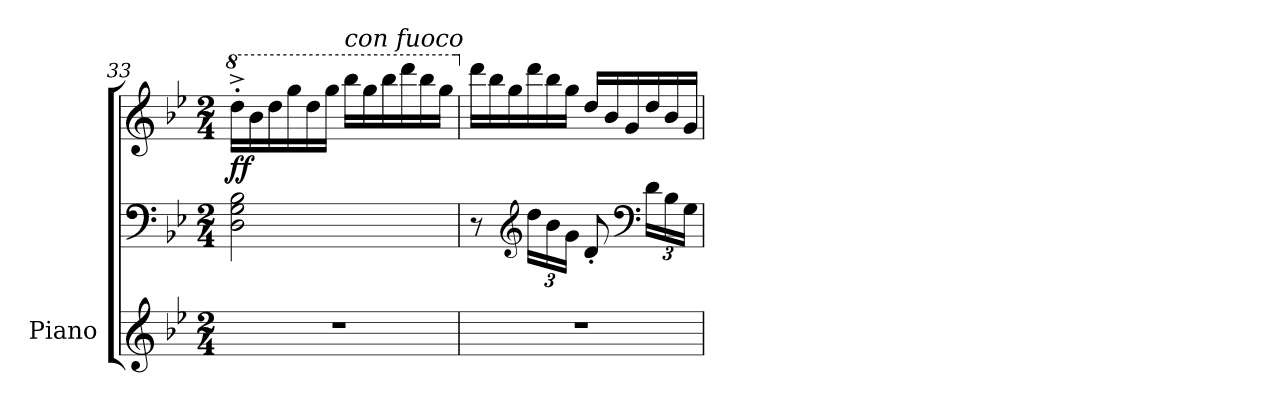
**kern	**kern	**kern	**dynam
*part1	*part1	*part1	*part1
*staff3	*staff2	*staff1	*staff1/2/3
*I"Piano	*	*	*
*I'Pno	*	*	*
!!LO:LB:g=z
*clefG2	*clefF4	*clefG2	*
*k[b-e-]	*k[b-e-]	*k[b-e-]	*
*M2/4	*M2/4	*M2/4	*
*	*	*8va	*
*	*	*Xtuplet	*
=33	=33	=33	=33
!	!	!	!LO:DY:b
2r	2D\ 2G\ 2B-\	24ddd'^\LL	ff
.	.	24bb-\	.
.	.	24ddd\	.
.	.	24ggg\	.
.	.	24ddd\	.
.	.	24ggg\JJ	.
!	!	!LO:TX:i:t=con fuoco	!
.	.	24bbb-\LL	.
.	.	24ggg\	.
.	.	24bbb-\	.
.	.	24dddd\	.
.	.	24bbb-\	.
.	.	24ggg\JJ	.
=34	=34	=34	=34
*	*	*X8va	*
2r	8r	24ddd\LL	.
.	.	24bb-\	.
.	.	24gg\	.
*	*clefG2	*	*
*	*Xbrackettup	*	*
.	24dd\LL	24ddd\	.
.	24b-\	24bb-\	.
.	24g\JJ	24gg\JJ	.
.	8d'/	24dd/LL	.
.	.	24b-/	.
.	.	24g/	.
*	*clefF4	*	*
.	24d\LL	24dd/	.
.	24B-\	24b-/	.
.	24G\JJ	24g/JJ	.
=	=	=	=
*-	*-	*-	*-
